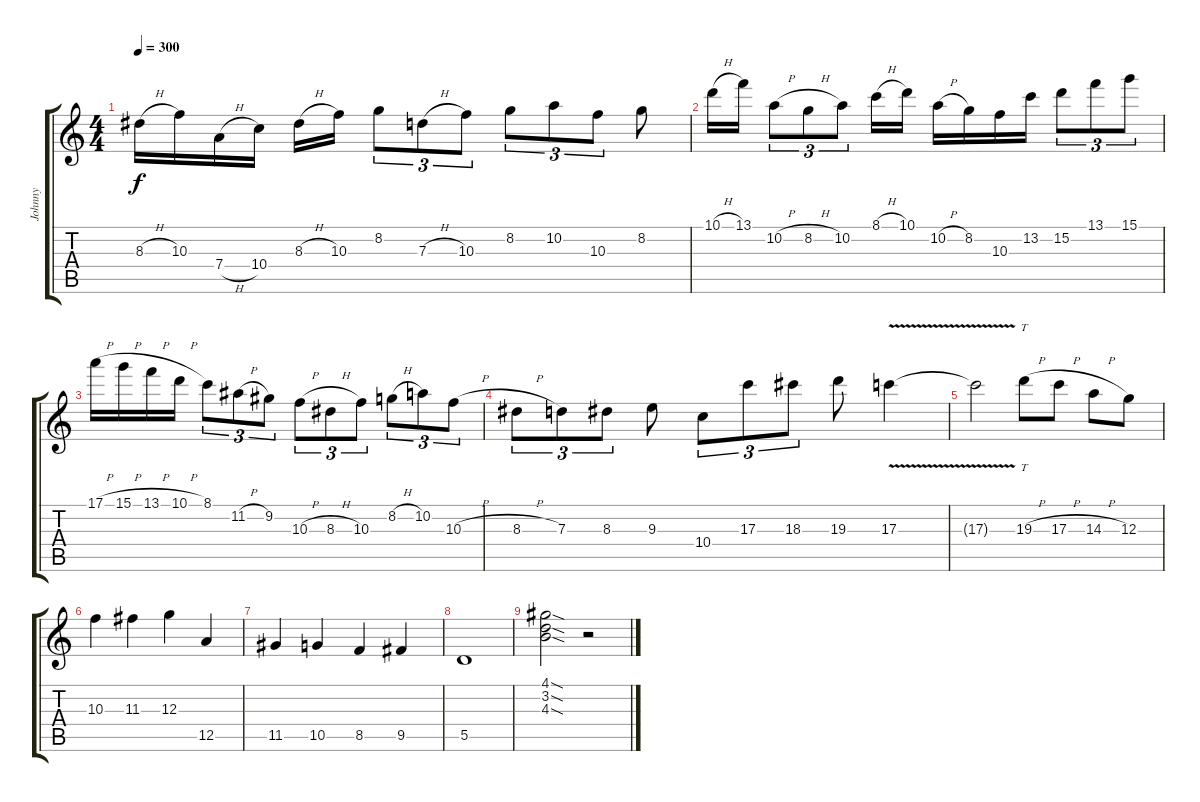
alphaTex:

\track ("Johnny" "Johnny") {instrument overdrivenguitar}
\staff {score tabs}
\tuning (E4 B3 G3 D3 A2 D2) {hide}
\ts (4 4)
\tempo 300
\clef g2
\ks c
8.3{h}.16{dy f} 10.3.16 7.4{h}.16 10.4.16 8.3{h}.16 10.3.16 8.2.8{tu (3 2)} 7.3{h}.8{tu (3 2)} 10.3.8{tu (3 2)} 8.2.8{tu (3 2)} 10.2.8{tu (3 2)} 10.3.8{tu (3 2)} 8.2.8 |
10.1{h}.16 13.1.16 10.2{h}.8{tu (3 2)} 8.2{h}.8{tu (3 2)} 10.2.8{tu (3 2)} 8.1{h}.16 10.1.16 10.2{h}.16 8.2.16 10.3.16 13.2.16 15.2.8{tu (3 2)} 13.1.8{tu (3 2)} 15.1.8{tu (3 2)} |
17.1{h}.16 15.1{h}.16 13.1{h}.16 10.1{h}.16 8.1.8{tu (3 2)} 11.2{h}.8{tu (3 2)} 9.2.8{tu (3 2)} 10.3{h}.8{tu (3 2)} 8.3{h}.8{tu (3 2)} 10.3.8{tu (3 2)} 8.2{h}.8{tu (3 2)} 10.2.8{tu (3 2)} 10.3{h}.8{tu (3 2)} |
8.3{h}.8{tu (3 2)} 7.3.8{tu (3 2)} 8.3.8{tu (3 2)} 9.3.8 10.4.8{tu (3 2)} 17.3.8{tu (3 2)} 18.3.8{tu (3 2)} 19.3.8 17.3{v}.4 |
17.3{t}.2 19.3{h}.8{tt} 17.3{h}.8 14.3{h}.8 12.3.8 |
10.3.4 11.3.4 12.3.4 12.5.4 |
11.5.4 10.5.4 8.5.4 9.5.4 |
5.5.1 |
(4.1{sod} 3.2{sod} 4.3{sod}).2 r.2
